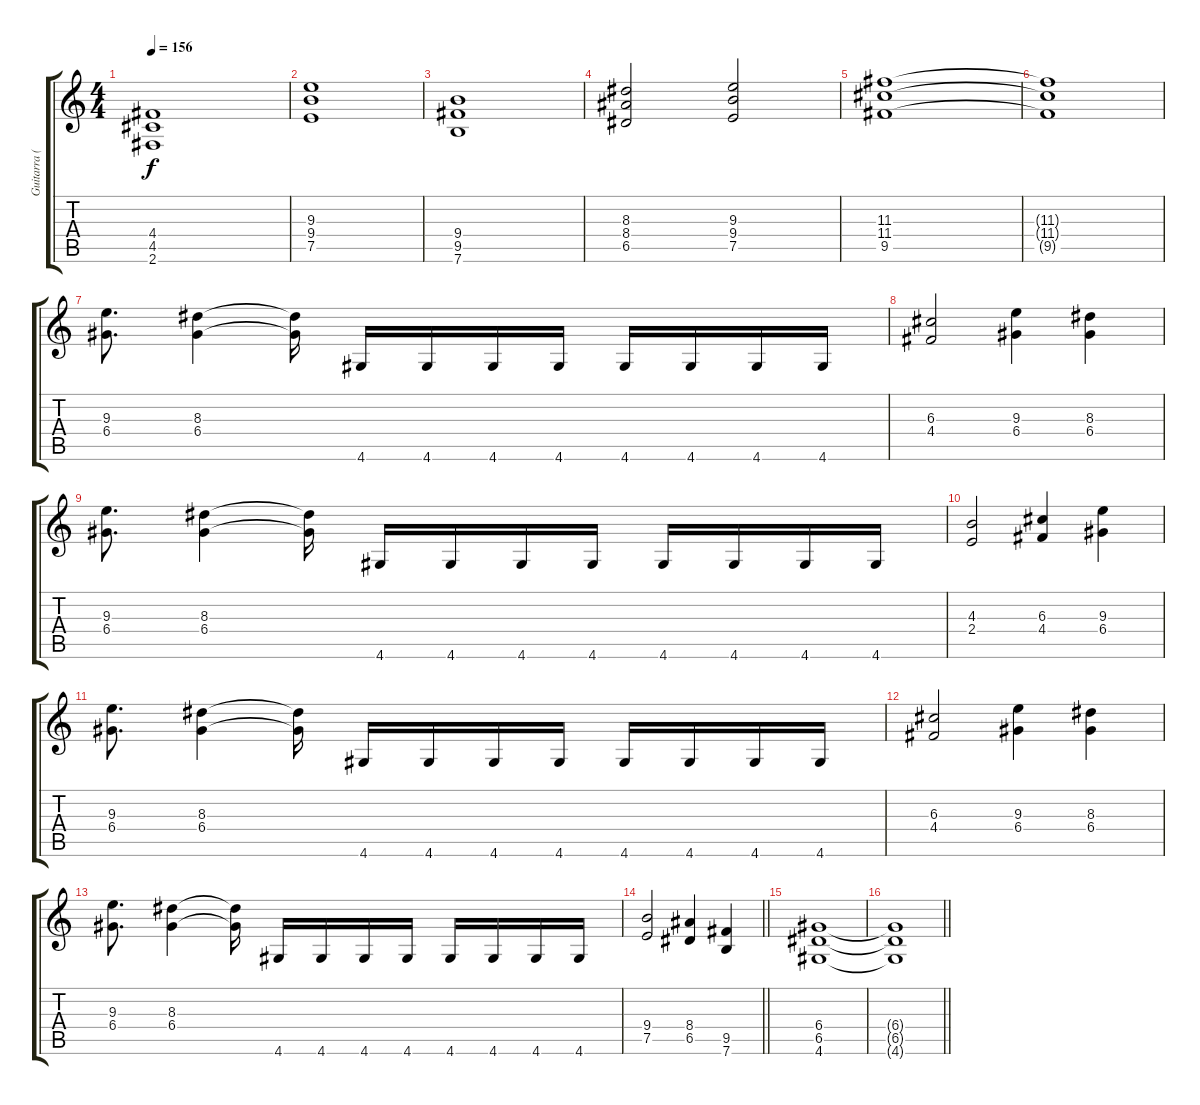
\track ("Guitarra (Jero)" "Guitarra (") {instrument distortionguitar}
\staff {score tabs}
\tuning (E4 B3 G3 D3 A2 E2) {hide}
\ts (4 4)
\tempo 156
\clef g2
\ks c
(4.4 4.5 2.6).1{dy f} |
(9.3 9.4 7.5).1 |
(9.4 9.5 7.6).1 |
(8.3 8.4 6.5).2 (9.3 9.4 7.5).2 |
(11.3 11.4 9.5).1 |
(11.3{t} 11.4{t} 9.5{t}).1 |
(9.3 6.4).8{d} (8.3 6.4).4 (8.3{t} 6.4{t}).16 4.6.16 4.6.16 4.6.16 4.6.16 4.6.16 4.6.16 4.6.16 4.6.16 |
(6.3 4.4).2 (9.3 6.4).4 (8.3 6.4).4 |
(9.3 6.4).8{d} (8.3 6.4).4 (8.3{t} 6.4{t}).16 4.6.16 4.6.16 4.6.16 4.6.16 4.6.16 4.6.16 4.6.16 4.6.16 |
(4.3 2.4).2 (6.3 4.4).4 (9.3 6.4).4 |
(9.3 6.4).8{d} (8.3 6.4).4 (8.3{t} 6.4{t}).16 4.6.16 4.6.16 4.6.16 4.6.16 4.6.16 4.6.16 4.6.16 4.6.16 |
(6.3 4.4).2 (9.3 6.4).4 (8.3 6.4).4 |
(9.3 6.4).8{d} (8.3 6.4).4 (8.3{t} 6.4{t}).16 4.6.16 4.6.16 4.6.16 4.6.16 4.6.16 4.6.16 4.6.16 4.6.16 |
\barLineRight lightlight
(9.4 7.5).2 (8.4 6.5).4 (9.5 7.6).4 |
(6.4 6.5 4.6).1 |
\barLineRight lightlight
(6.4{t} 6.5{t} 4.6{t}).1
